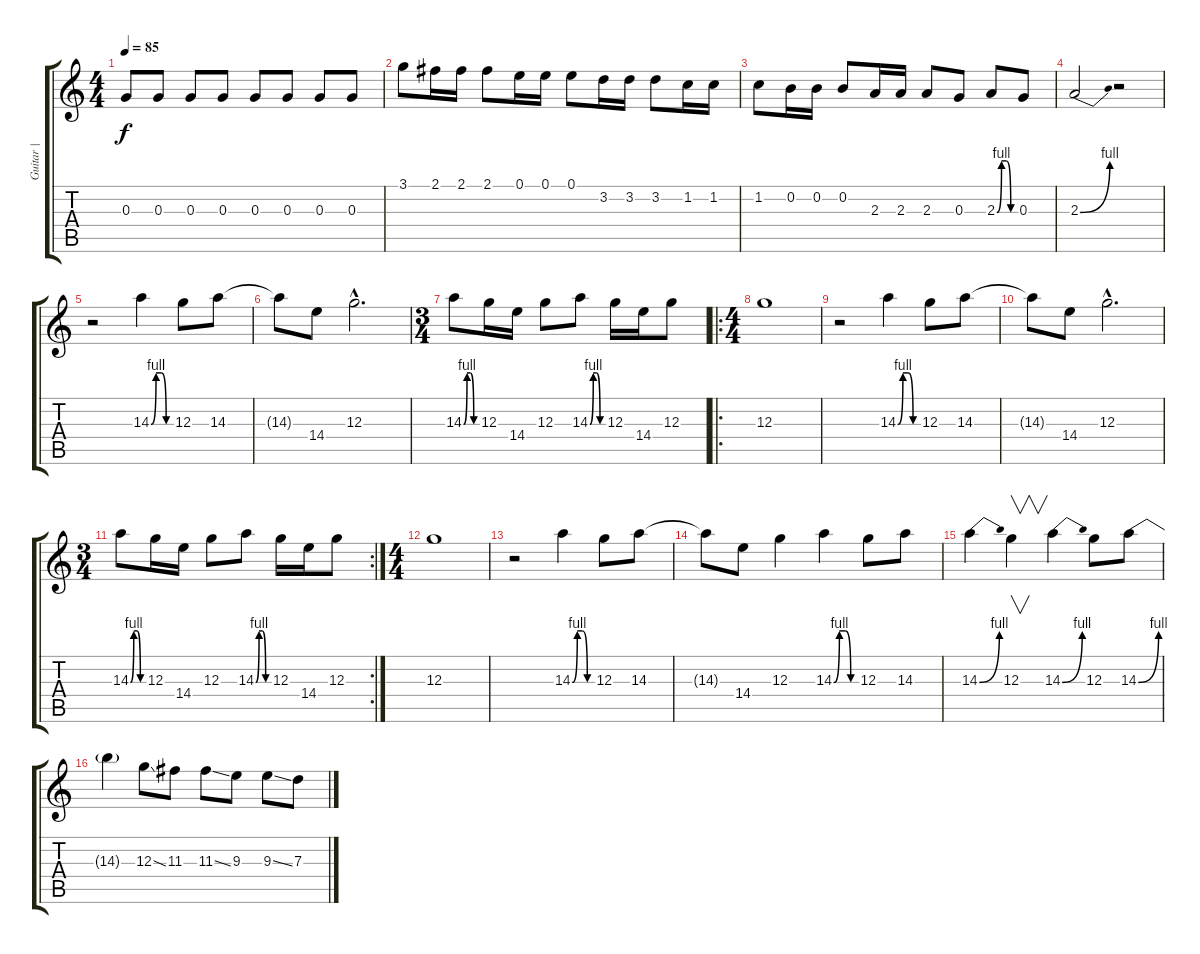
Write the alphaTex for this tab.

\track ("Guitar |" "Guitar |") {instrument overdrivenguitar}
\staff {score tabs}
\tuning (E4 B3 G3 D3 A2 E2) {hide}
\ts (4 4)
\tempo 85
\clef g2
\ks c
0.3.8{dy f} 0.3.8 0.3.8 0.3.8 0.3.8 0.3.8 0.3.8 0.3.8 |
3.1.8 2.1.16 2.1.16 2.1.8 0.1.16 0.1.16 0.1.8 3.2.16 3.2.16 3.2.8 1.2.16 1.2.16 |
1.2.8 0.2.16 0.2.16 0.2.8 2.3.16 2.3.16 2.3.8 0.3.8 2.3{be (custom 0 0 15 4 30 4 45 0 60 0)}.8 0.3.8 |
2.3{be (bend 0 0 60 4)}.2 r.2 |
r.2 14.3{be (custom 0 0 15 4 30 4 45 0 60 0)}.4 12.3.8 14.3.8 |
14.3{t}.8 14.4.8 12.3{hac}.2{d} |
\ts (3 4)
14.3{be (custom 0 0 15 4 30 4 45 0 60 0)}.8 12.3.16 14.4.16 12.3.8 14.3{be (custom 0 0 15 4 30 4 45 0 60 0)}.8 12.3.16 14.4.16 12.3.8 |
\ro
\ts (4 4)
12.3.1 |
r.2 14.3{be (custom 0 0 15 4 30 4 45 0 60 0)}.4 12.3.8 14.3.8 |
14.3{t}.8 14.4.8 12.3{hac}.2{d} |
\rc 2
\ts (3 4)
14.3{be (custom 0 0 15 4 30 4 45 0 60 0)}.8 12.3.16 14.4.16 12.3.8 14.3{be (custom 0 0 15 4 30 4 45 0 60 0)}.8 12.3.16 14.4.16 12.3.8 |
\ts (4 4)
12.3.1 |
r.2 14.3{be (custom 0 0 15 4 30 4 45 0 60 0)}.4 12.3.8 14.3.8 |
14.3{t}.8 14.4.8 12.3.4 14.3{be (custom 0 0 15 4 30 4 45 0 60 0)}.4 12.3.8 14.3.8 |
14.3{be (bend 0 0 60 4)}.4 12.3.4{v} 14.3{be (bend 0 0 60 4)}.4 12.3.8 14.3{be (bend 0 0 60 4)}.8 |
14.3{t}.4 12.3{ss}.8 11.3.8 11.3{ss}.8 9.3.8 9.3{ss}.8 7.3.8
